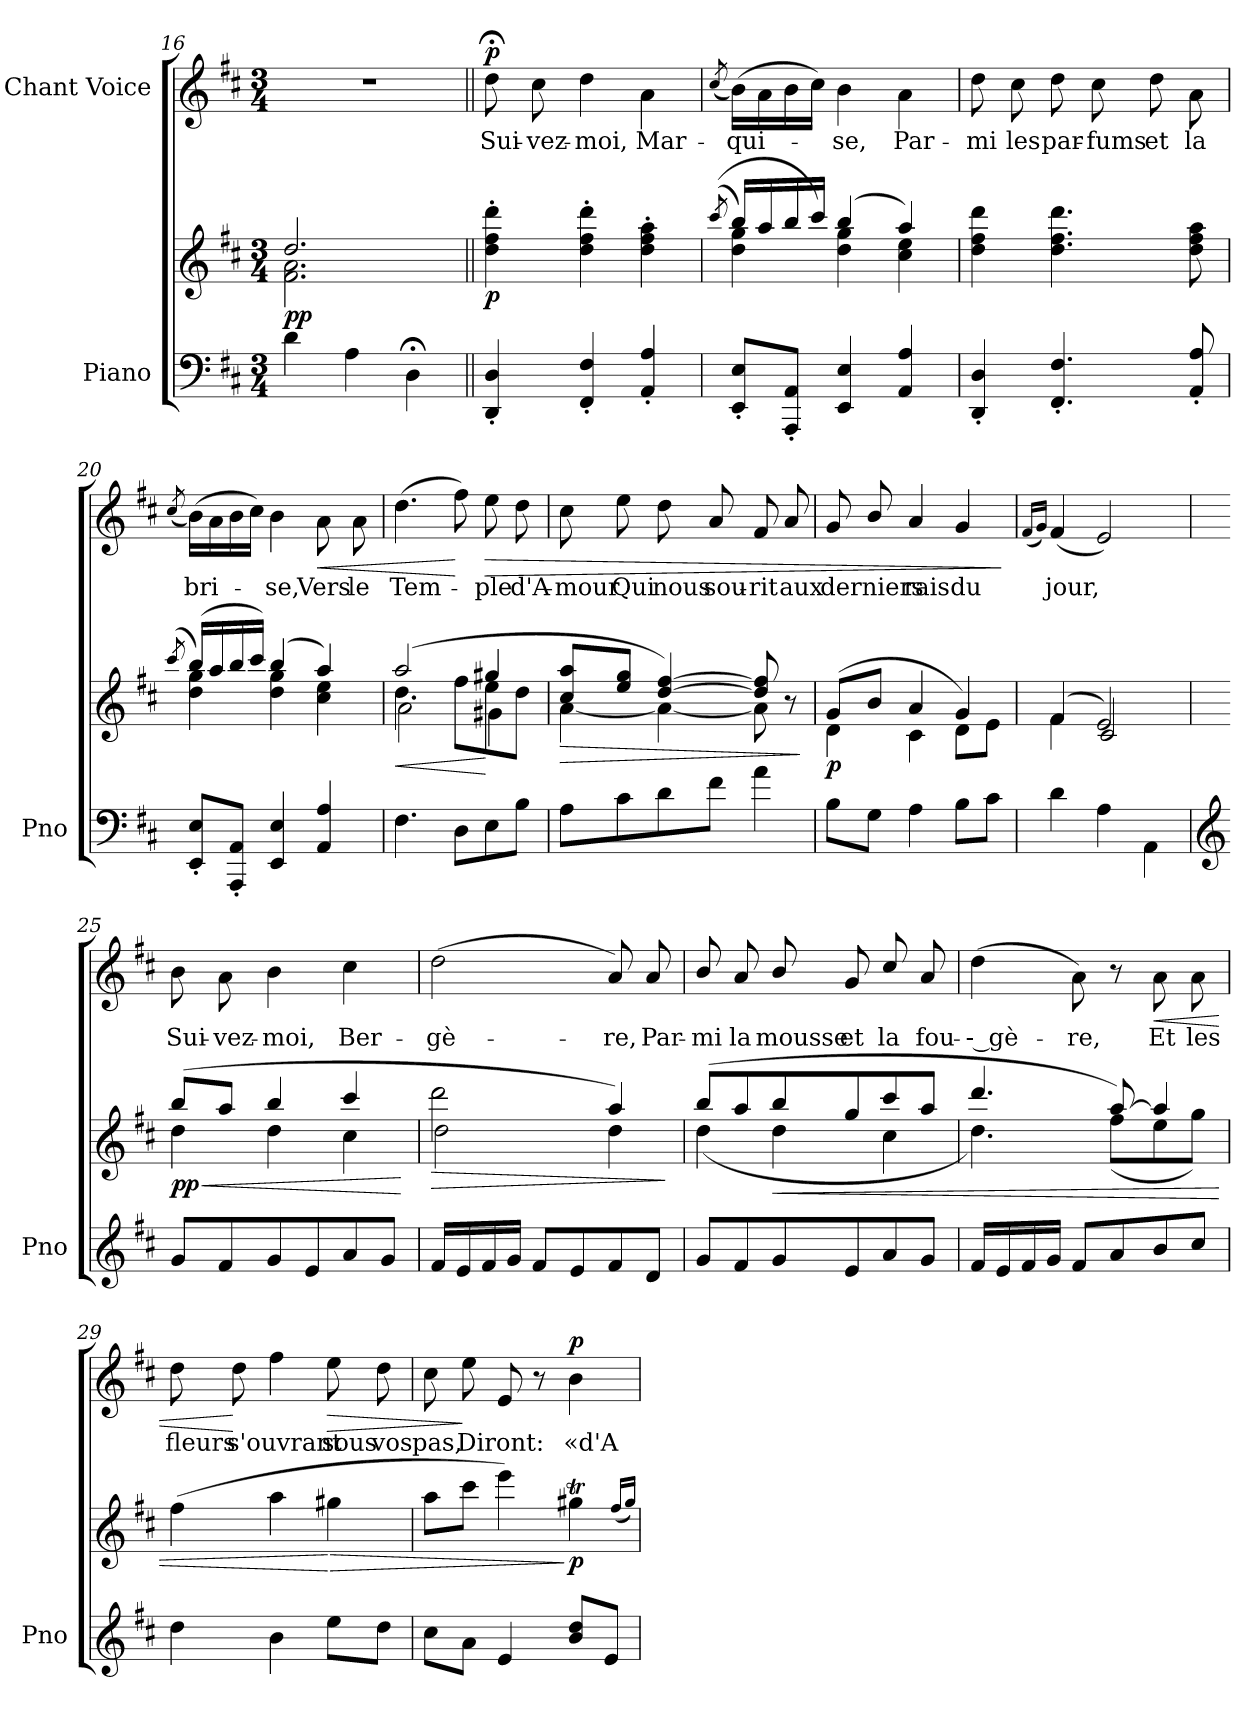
**kern	**kern	**dynam	**kern	**text	**dynam
*part2	*part2	*part2	*part1	*part1	*part1
*staff3	*staff2	*staff2/3	*staff1	*staff1	*staff1
*I"Piano	*	*	*I"Chant Voice	*	*
*I'Pno	*	*	*	*	*
*clefF4	*clefG2	*	*clefG2	*	*
*k[f#c#]	*k[f#c#]	*	*k[f#c#]	*	*
*M3/4	*M3/4	*	*M3/4	*	*
=16	=16	=16	=16	=16	=16
*	*^	*	*	*	*
!	!	!	!LO:DY:b	!	!	!
4d\	2.dd/	2.f#\ 2.a\	pp	2.r	.	.
4A\	.	.	.	.	.	.
4D;<\	.	.	.	.	.	.
*	*v	*v	*	*	*	*
=17||	=17||	=17||	=17||	=17||	=17||
!	!	!LO:DY:b	!	!LO:LY:b	!LO:DY:a
4DD/' 4D/'	4dd\' 4ff#\' 4ddd\'	p	8dd;<\	Sui-	p
!	!	!	!	!LO:LY:b	!
.	.	.	8cc#\	-vez-	.
!	!	!	!	!LO:LY:b	!
4FF#/' 4F#/'	4dd\' 4ff#\' 4ddd\'	.	4dd\	-moi,	.
!	!	!	!	!LO:LY:b	!
4AA/' 4A/'	4dd\' 4ff#\' 4aa\'	.	4a\	Mar-	.
=18	=18	=18	=18	=18	=18
.	((>8qccc#/	.	(8qcc#/	.	.
*	*^	*	*	*	*
!	!	!	!	!	!LO:LY:b	!
8EE/' 8E/'L	16bb/LL)	4dd\ 4gg\	.	(>16b\LL)	-qui-	.
.	16aa/	.	.	16a\	.	.
8AAA/' 8AA/'J	16bb/	.	.	16b\	.	.
.	16ccc#/JJ)	.	.	16cc#\JJ)	.	.
!	!	!	!	!	!LO:LY:b	!
4EE/ 4E/	(4bb/	4dd\ 4gg\	.	4b\	-se,	.
!	!	!	!	!	!LO:LY:b	!
4AA/ 4A/	4aa/)	4cc#\ 4ee\	.	4a\	Par-	.
=19	=19	=19	=19	=19	=19	=19
!	!	!	!	!	!LO:LY:b	!
*	*v	*v	*	*	*	*
4DD/' 4D/'	4dd\ 4ff#\ 4ddd\	.	8dd\	-mi	.
!	!	!	!	!LO:LY:b	!
.	.	.	8cc#\	les	.
!	!	!	!	!LO:LY:b	!
4.FF#/' 4.F#/'	4.dd\ 4.ff#\ 4.ddd\	.	8dd\	par-	.
!	!	!	!	!LO:LY:b	!
.	.	.	8cc#\	-fums	.
!	!	!	!	!LO:LY:b	!
.	.	.	8dd\	et	.
!	!	!	!	!LO:LY:b	!
8AA/' 8A/'	8dd\ 8ff#\ 8aa\	.	8a\	la	.
!!LO:PB:g=z
=20	=20	=20	=20	=20	=20
.	(8qccc#/	.	(8qcc#/	.	.
*	*^	*	*	*	*
!	!	!	!	!	!LO:LY:b	!
8EE/' 8E/'L	(16bb/LL)	4dd\ 4gg\	.	(16b\LL)	bri-	.
.	16aa/	.	.	16a\	.	.
8AAA/' 8AA/'J	16bb/	.	.	16b\	.	.
.	16ccc#/JJ)	.	.	16cc#\JJ)	.	.
!	!	!	!	!	!LO:LY:b	!
4EE/ 4E/	(4bb/	4dd\ 4gg\	.	4b\	-se,	.
!	!	!	!	!	!LO:LY:b	!LO:HP:b
4AA/ 4A/	4aa/)	4cc#\ 4ee\	.	8a\	Vers	<
!	!	!	!	!	!LO:LY:b	!
.	.	.	.	8a\	le	.
*	*v	*v	*	*	*	*
=21	=21	=21	=21	=21	=21
!	!	!LO:HP:b	!	!LO:LY:b	!
*	*^	*	*	*	*
*	*	*^	*	*	*	*
!	!	!	!	!LO:DY:n=1:a	!	!	!
!	!	!	!	!LO:DY:n=2:a	!	!	!
4.F#\	(2aa/	4.dd\	2a\	< other-dynamics f	(4.dd\	Tem-	.
8D\L	.	8ff#\L	.	.	8ff#\)	.	[
!	!	!	!	!	!	!LO:LY:b	!LO:HP:b
8E\	4gg#X/	8ee\	4g#X\	[	8ee\	-ple	>
!	!	!	!	!	!	!LO:LY:b	!
8B\J	.	8dd\J	.	.	8dd\	d'A-	.
*	*	*v	*v	*	*	*	*
=22	=22	=22	=22	=22	=22	=22
!	!	!	!LO:HP:b	!	!LO:LY:b	!
8A\L	8cc#/ 8aa/L	[4a\	>	8cc#\	-mour	.
!	!	!	!	!	!LO:LY:b	!
8c#\	8ee/ 8gg/J	.	.	8ee\	Qui	.
!	!	!	!	!	!LO:LY:b	!
8d\	[4dd/ [4ff#/)	4a\_	.	8dd\	nous	.
!	!	!	!	!	!LO:LY:b	!
8f#\J	.	.	.	8a/	sou-	.
!	!	!	!	!	!LO:LY:b	!
4a\	8dd/] 8ff#/]	8a\]	.	8f#/	-rit	.
!	!	!	!	!	!LO:LY:b	!
.	8r	8ryy	.	8a/	aux	.
*	*v	*v	*	*	*	*
.	.	]	.	.	.
=23	=23	=23	=23	=23	=23
*	*^	*	*	*	*
!	!	!	!LO:DY:b	!	!LO:LY:b	!
8B\L	(8g/L	4d\	p	8g/	derniers	.
8G\J	8b/J	.	.	8b/	.	.
!	!	!	!	!	!LO:LY:b	!
4A\	4a/	4c#\	.	4a/	rais	.
!	!	!	!	!	!LO:LY:b	!
8B\L	4g/)	8d\L	.	4g/	du	.
8c#\J	.	8e\J	.	.	.	.
*	*v	*v	*	*	*	*
.	.	.	.	.	]
!!LO:LB:g=z
=24	=24	=24	=24	=24	=24
.	.	.	(16qf#/LL	.	.
.	.	.	16qg/JJ)	.	.
*	*^	*	*	*	*
!	!	!	!	!	!LO:LY:b	!
4d\	(4f#/	4f#\	.	(4f#/	jour,	.
4A\	2e/)	2c#/	.	2e/)	.	.
4AA\	.	.	.	.	.	.
=25	=25	=25	=25	=25	=25	=25
*clefG2	*	*	*	*	*	*
!	!	!	!LO:HP:b	!	!LO:LY:b	!
!	!	!	!LO:DY:n=1:b	!	!	!
8g/L	(8bb/L	4dd\	< pp	8b\	Sui-	.
!	!	!	!	!	!LO:LY:b	!
8f#/	8aa/J	.	.	8a\	-vez-	.
!	!	!	!	!	!LO:LY:b	!
8g/	4bb/	4dd\	.	4b\	-moi,	.
8e/	.	.	.	.	.	.
!	!	!	!	!	!LO:LY:b	!
8a/	4ccc#/	4cc#\	.	4cc#\	Ber-	.
8g/J	.	.	.	.	.	.
*	*v	*v	*	*	*	*
.	.	[	.	.	.
=26	=26	=26	=26	=26	=26
!	!	!LO:HP:b	!	!LO:LY:b	!
*	*^	*	*	*	*
16f#/LL	2ddd\	2dd\	>	(2dd\	-gè-	.
16e/	.	.	.	.	.	.
16f#/	.	.	.	.	.	.
16g/JJ	.	.	.	.	.	.
8f#/L	.	.	.	.	.	.
8e/	.	.	.	.	.	.
!	!	!	!	!	!LO:LY:b	!
8f#/	4aa/)	4dd\	.	8a/)	-re,	.
!	!	!	!	!	!LO:LY:b	!
8d/J	.	.	.	8a/	Par-	.
*	*v	*v	*	*	*	*
.	.	]	.	.	.
=27	=27	=27	=27	=27	=27
*	*^	*	*	*	*
!	!	!	!LO:DY:b	!	!LO:LY:b	!
!	!	!	!LO:DY:n=1:b	!	!	!
8g/L	(8bb/L	(4dd\	other-dynamics f	8b/	-mi	.
!	!	!	!	!	!LO:LY:b	!
8f#/	8aa/	.	.	8a/	la	.
!	!	!	!LO:HP:b	!	!LO:LY:b	!
8g/	8bb/	4dd\	<	8b/	mousse	.
!	!	!	!	!	!LO:LY:b	!
8e/	8gg/	.	.	8g/	et	.
!	!	!	!	!	!LO:LY:b	!
8a/	8ccc#/	4cc#\	.	8cc#/	la	.
!	!	!	!	!	!LO:LY:b	!
8g/J	8aa/J	.	.	8a/	fou-	.
!!LO:LB:g=z
=28	=28	=28	=28	=28	=28	=28
!	!	!	!	!	!LO:LY:b	!
16f#/LL	4.ddd/	4.dd\)	.	(4dd\	-- gè-	.
16e/	.	.	.	.	.	.
16f#/	.	.	.	.	.	.
16g/JJ	.	.	.	.	.	.
!	!	!	!	!	!LO:LY:b	!
8f#/L	.	.	.	8a\)	-re,	.
8a/	[8aa/)	(8ff#\L	.	8r	.	.
!	!	!	!	!	!LO:LY:b	!LO:HP:b
8b/	4aa/]	8ee\	.	8a\	Et	<
!	!	!	!	!	!LO:LY:b	!
8cc#/J	.	8gg\J)	.	8a\	les	.
=29	=29	=29	=29	=29	=29	=29
!	!	!	!	!	!LO:LY:b	!
*	*v	*v	*	*	*	*
4dd\	(4ff#\	.	8dd\	fleurs	.
!	!	!	!	!LO:LY:b	!
.	.	.	8dd\	s'ouvrant	[
4b\	4aa\	.	4ff#\	.	.
!	!	!LO:HP:n=1:b	!	!LO:LY:b	!LO:HP:b
8ee\L	4gg#X\	[ >	8ee\	sous	>
!	!	!	!	!LO:LY:b	!
8dd\J	.	.	8dd\	vos	.
=30	=30	=30	=30	=30	=30
!	!	!	!	!LO:LY:b	!
8cc#\L	8aa\L	.	8cc#\	pas,	.
!	!	!	!	!LO:LY:b	!
8a\J	8ccc#\J	.	8ee\	Diront:	]
4e/	4eee\)	.	8e/	.	.
.	.	.	8r	.	.
!	!	!LO:DY:n=1:b	!	!LO:LY:b	!LO:DY:a
8b/ 8dd/L	4gg#Xt\	] p	4b\	«d'A-	p
8e/J	.	.	.	.	.
.	(16qff#/LL	.	.	.	.
.	16qgg#/JJ)	.	.	.	.
=	=	=	=	=	=
*-	*-	*-	*-	*-	*-
